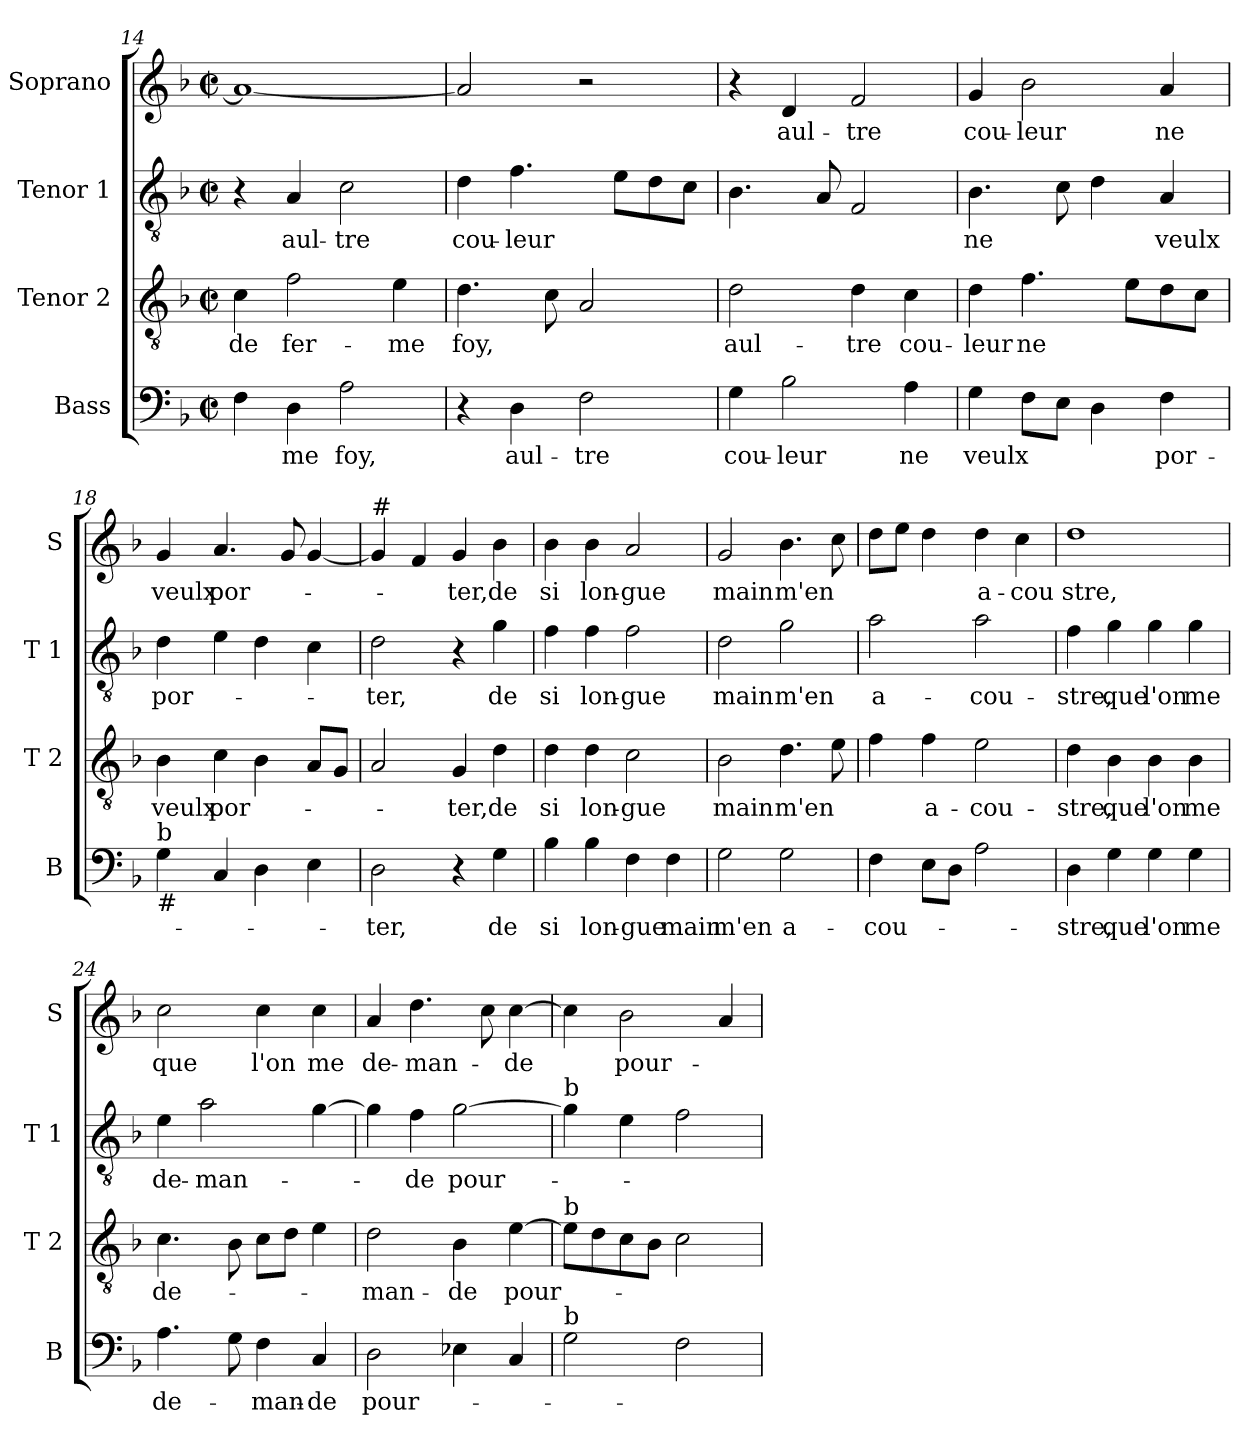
**kern	**text	**kern	**text	**kern	**text	**kern	**text
*part4	*part4	*part3	*part3	*part2	*part2	*part1	*part1
*staff4	*staff4	*staff3	*staff3	*staff2	*staff2	*staff1	*staff1
*I"Bass	*	*I"Tenor 2	*	*I"Tenor 1	*	*I"Soprano	*
*I'B	*	*I'T 2	*	*I'T 1	*	*I'S	*
*clefF4	*	*clefGv2	*	*clefGv2	*	*clefG2	*
*k[b-]	*	*k[b-]	*	*k[b-]	*	*k[b-]	*
*F:	*	*F:	*	*F:	*	*F:	*
*M2/2	*	*M2/2	*	*M2/2	*	*M2/2	*
*met(c|)	*	*met(c|)	*	*met(c|)	*	*met(c|)	*
=14	=14	=14	=14	=14	=14	=14	=14
!	!	!	!LO:LY:b	!	!	!	!
4F\	.	4c\	de	4r	.	1a_	.
!	!LO:LY:b	!	!LO:LY:b	!	!LO:LY:b	!	!
4D\	-me	2f\	fer-	4A/	aul-	.	.
!	!LO:LY:b	!	!	!	!LO:LY:b	!	!
2A\	foy,	.	.	2c\	-tre	.	.
!	!	!	!LO:LY:b	!	!	!	!
.	.	4e\	-me	.	.	.	.
!!LO:LB:g=z
=15	=15	=15	=15	=15	=15	=15	=15
!	!	!	!LO:LY:b	!	!LO:LY:b	!	!
4r	.	4.d\	foy,	4d\	cou-	2a/]	.
!	!LO:LY:b	!	!	!	!LO:LY:b	!	!
4D\	aul-	.	.	4.f\	-leur	.	.
.	.	8c\	.	.	.	.	.
!	!LO:LY:b	!	!	!	!	!	!
2F\	-tre	2A/	.	.	.	2r	.
.	.	.	.	8e\L	.	.	.
.	.	.	.	8d\	.	.	.
.	.	.	.	8c\J	.	.	.
=16	=16	=16	=16	=16	=16	=16	=16
!	!LO:LY:b	!	!LO:LY:b	!	!	!	!
4G\	cou-	2d\	aul-	4.B-\	.	4r	.
!	!LO:LY:b	!	!	!	!	!	!LO:LY:b
2B-\	-leur	.	.	.	.	4d/	aul-
.	.	.	.	8A/	.	.	.
!	!	!	!LO:LY:b	!	!	!	!LO:LY:b
.	.	4d\	-tre	2F/	.	2f/	-tre
!	!LO:LY:b	!	!LO:LY:b	!	!	!	!
4A\	ne	4c\	cou-	.	.	.	.
=17	=17	=17	=17	=17	=17	=17	=17
!	!LO:LY:b	!	!LO:LY:b	!	!LO:LY:b	!	!LO:LY:b
4G\	veulx	4d\	-leur	4.B-\	ne	4g/	cou-
!	!	!	!LO:LY:b	!	!	!	!LO:LY:b
8F\L	.	4.f\	ne	.	.	2b-\	-leur
8E\J	.	.	.	8c\	.	.	.
4D\	.	.	.	4d\	.	.	.
.	.	8e\L	.	.	.	.	.
!	!LO:LY:b	!	!	!	!LO:LY:b	!	!LO:LY:b
4F\	por-	8d\	.	4A/	veulx	4a/	ne
.	.	8c\J	.	.	.	.	.
=18	=18	=18	=18	=18	=18	=18	=18
!LO:TX:b:t=#	!	!	!	!	!	!	!
!LO:TX:a:t=b	!	!	!	!	!	!	!
!	!	!	!LO:LY:b	!	!LO:LY:b	!	!LO:LY:b
4G\	.	4B-\	veulx	4d\	por-	4g/	veulx
!	!	!	!LO:LY:b	!	!	!	!LO:LY:b
4C/	.	4c\	por-	4e\	.	4.a/	por-
4D\	.	4B-\	.	4d\	.	.	.
.	.	.	.	.	.	8g/	.
4E\	.	8A/L	.	4c\	.	[4g/	.
.	.	8G/J	.	.	.	.	.
=19	=19	=19	=19	=19	=19	=19	=19
!	!	!	!	!	!	!LO:TX:a:t=#	!
!	!LO:LY:b	!	!	!	!LO:LY:b	!	!
2D\	-ter,	2A/	.	2d\	-ter,	4g/]	.
.	.	.	.	.	.	4f/	.
!	!	!	!LO:LY:b	!	!	!	!LO:LY:b
4r	.	4G/	-ter,	4r	.	4g/	-ter,
!	!LO:LY:b	!	!LO:LY:b	!	!LO:LY:b	!	!LO:LY:b
4G\	de	4d\	de	4g\	de	4b-\	de
!!LO:LB:g=z
=20	=20	=20	=20	=20	=20	=20	=20
!	!LO:LY:b	!	!LO:LY:b	!	!LO:LY:b	!	!LO:LY:b
4B-\	si	4d\	si	4f\	si	4b-\	si
!	!LO:LY:b	!	!LO:LY:b	!	!LO:LY:b	!	!LO:LY:b
4B-\	lon-	4d\	lon-	4f\	lon-	4b-\	lon-
!	!LO:LY:b	!	!LO:LY:b	!	!LO:LY:b	!	!LO:LY:b
4F\	-gue	2c\	-gue	2f\	-gue	2a/	-gue
!	!LO:LY:b	!	!	!	!	!	!
4F\	main	.	.	.	.	.	.
=21	=21	=21	=21	=21	=21	=21	=21
!	!LO:LY:b	!	!LO:LY:b	!	!LO:LY:b	!	!LO:LY:b
2G\	m'en	2B-\	main	2d\	main	2g/	main
!	!LO:LY:b	!	!LO:LY:b	!	!LO:LY:b	!	!LO:LY:b
2G\	a-	4.d\	m'en	2g\	m'en	4.b-\	m'en
.	.	8e\	.	.	.	8cc\	.
=22	=22	=22	=22	=22	=22	=22	=22
!	!LO:LY:b	!	!	!	!LO:LY:b	!	!
4F\	-cou-	4f\	.	2a\	a-	8dd\L	.
.	.	.	.	.	.	8ee\J	.
!	!	!	!LO:LY:b	!	!	!	!
8E\L	.	4f\	a-	.	.	4dd\	.
8D\J	.	.	.	.	.	.	.
!	!	!	!LO:LY:b	!	!LO:LY:b	!	!LO:LY:b
2A\	.	2e\	-cou-	2a\	-cou-	4dd\	a-
!	!	!	!	!	!	!	!LO:LY:b
.	.	.	.	.	.	4cc\	-cou
=23	=23	=23	=23	=23	=23	=23	=23
!	!LO:LY:b	!	!LO:LY:b	!	!LO:LY:b	!	!LO:LY:b
4D\	-stre,	4d\	-stre,	4f\	-stre,	1dd	stre,
!	!LO:LY:b	!	!LO:LY:b	!	!LO:LY:b	!	!
4G\	que	4B-\	que	4g\	que	.	.
!	!LO:LY:b	!	!LO:LY:b	!	!LO:LY:b	!	!
4G\	l'on	4B-\	l'on	4g\	l'on	.	.
!	!LO:LY:b	!	!LO:LY:b	!	!LO:LY:b	!	!
4G\	me	4B-\	me	4g\	me	.	.
=24	=24	=24	=24	=24	=24	=24	=24
!	!LO:LY:b	!	!LO:LY:b	!	!LO:LY:b	!	!LO:LY:b
4.A\	de-	4.c\	de-	4e\	de-	2cc\	que
!	!	!	!	!	!LO:LY:b	!	!
.	.	.	.	2a\	-man-	.	.
8G\	.	8B-\	.	.	.	.	.
!	!LO:LY:b	!	!	!	!	!	!LO:LY:b
4F\	-man-	8c\L	.	.	.	4cc\	l'on
.	.	8d\J	.	.	.	.	.
!	!LO:LY:b	!	!	!	!	!	!LO:LY:b
4C/	-de	4e\	.	[4g\	.	4cc\	me
!!LO:PB:g=z
=25	=25	=25	=25	=25	=25	=25	=25
!	!LO:LY:b	!	!LO:LY:b	!	!	!	!LO:LY:b
2D\	pour-	2d\	-man-	4g\]	.	4a/	de-
!	!	!	!	!	!LO:LY:b	!	!LO:LY:b
.	.	.	.	4f\	-de	4.dd\	-man-
!	!	!	!LO:LY:b	!	!LO:LY:b	!	!
4E-X\	.	4B-\	-de	[2g\	pour-	.	.
.	.	.	.	.	.	8cc\	.
!	!	!	!LO:LY:b	!	!	!	!LO:LY:b
4C/	.	[4e\	pour-	.	.	[4cc\	-de
=26	=26	=26	=26	=26	=26	=26	=26
!	!	!	!	!LO:TX:a:t=b	!	!	!
!	!	!LO:TX:a:t=b	!	!	!	!	!
!LO:TX:a:t=b	!	!	!	!	!	!	!
2G\	.	8e\L]	.	4g\]	.	4cc\]	.
.	.	8d\	.	.	.	.	.
!	!	!	!	!	!	!	!LO:LY:b
.	.	8c\	.	4e\	.	2b-\	pour-
.	.	8B-\J	.	.	.	.	.
2F\	.	2c\	.	2f\	.	.	.
.	.	.	.	.	.	4a/	.
=	=	=	=	=	=	=	=
*-	*-	*-	*-	*-	*-	*-	*-
